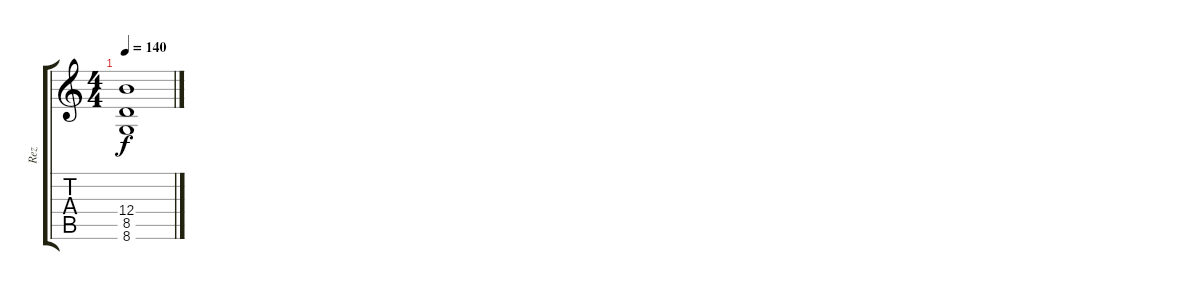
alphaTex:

\track ("Rez" "Rez") {instrument distortionguitar}
\staff {score tabs}
\tuning (Db4 Ab3 E3 B2 Gb2 B1) {hide}
\ts (4 4)
\tempo 140
\clef g2
\ks c
(12.4{t} 8.5{t} 8.6{t}).1{dy f}
